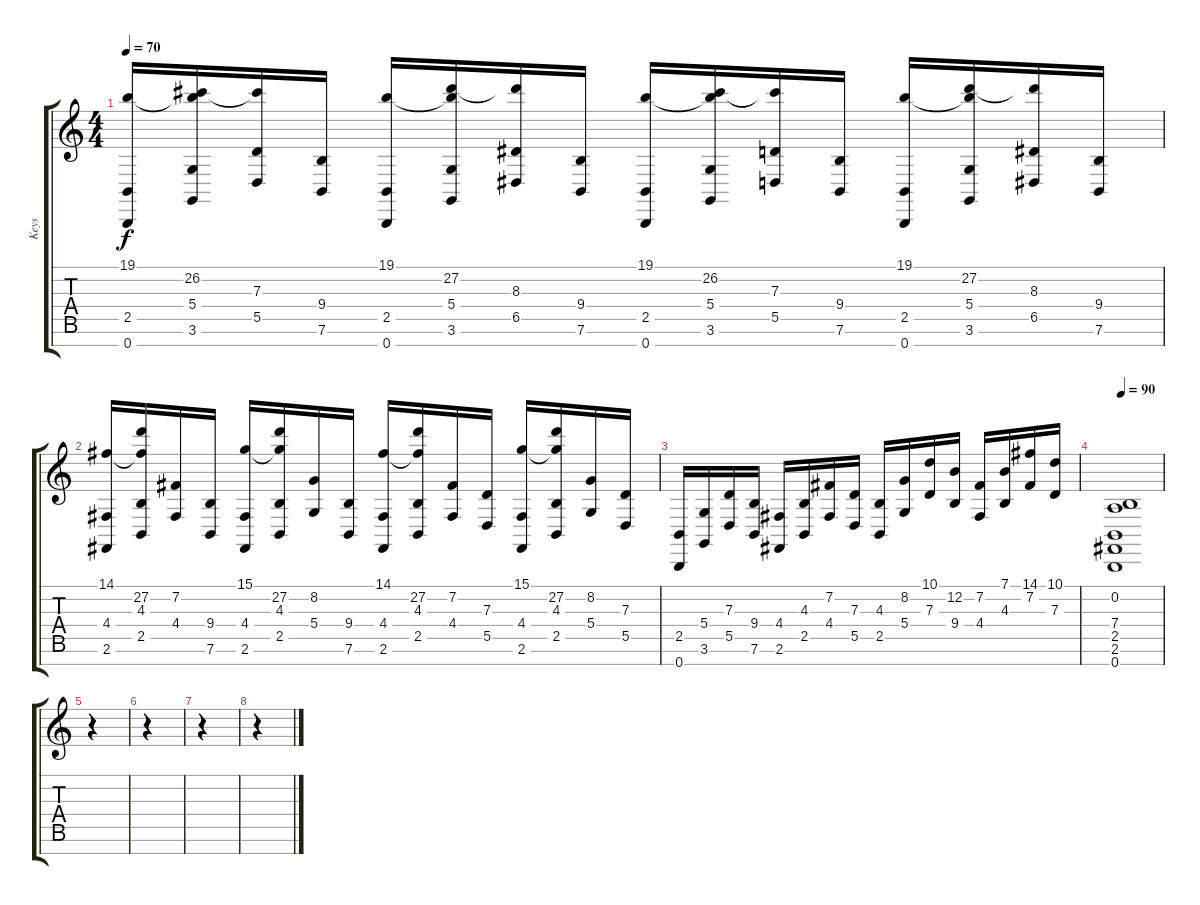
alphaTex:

\track ("Keys" "Keys") {instrument orchestralharp}
\staff {score tabs}
\tuning (E4 B3 G3 D3 A2 E2 B1) {hide}
\ts (4 4)
\tempo 70
\clef g2
\ks c
(19.1 2.5 0.7).16{dy f} (19.1{t} 26.2 5.4 3.6).16 (26.2{t} 7.3 5.5).16 (9.4 7.6).16 (19.1 2.5 0.7).16 (19.1{t} 27.2 5.4 3.6).16 (27.2{t} 8.3 6.5).16 (9.4 7.6).16 (19.1 2.5 0.7).16 (19.1{t} 26.2 5.4 3.6).16 (26.2{t} 7.3 5.5).16 (9.4 7.6).16 (19.1 2.5 0.7).16 (19.1{t} 27.2 5.4 3.6).16 (27.2{t} 8.3 6.5).16 (9.4 7.6).16 |
(14.1 4.4 2.6).16 (14.1{t} 27.2 4.3 2.5).16 (7.2 4.4).16 (9.4 7.6).16 (15.1 4.4 2.6).16 (15.1{t} 27.2 4.3 2.5).16 (8.2 5.4).16 (9.4 7.6).16 (14.1 4.4 2.6).16 (14.1{t} 27.2 4.3 2.5).16 (7.2 4.4).16 (7.3 5.5).16 (15.1 4.4 2.6).16 (15.1{t} 27.2 4.3 2.5).16 (8.2 5.4).16 (7.3 5.5).16 |
(2.5 0.7).16{instrument pizzicatostrings} (5.4 3.6).16 (7.3 5.5).16 (9.4 7.6).16 (4.4 2.6).16 (4.3 2.5).16 (7.2 4.4).16 (7.3 5.5).16 (4.3 2.5).16 (8.2 5.4).16 (10.1 7.3).16 (12.2 9.4).16 (7.2 4.4).16 (7.1 4.3).16 (14.1 7.2).16 (10.1 7.3).16 |
\tempo 90
(0.2 7.4 2.5 2.6 0.7).1 |
r.4 |
r.4 |
r.4 |
r.4
